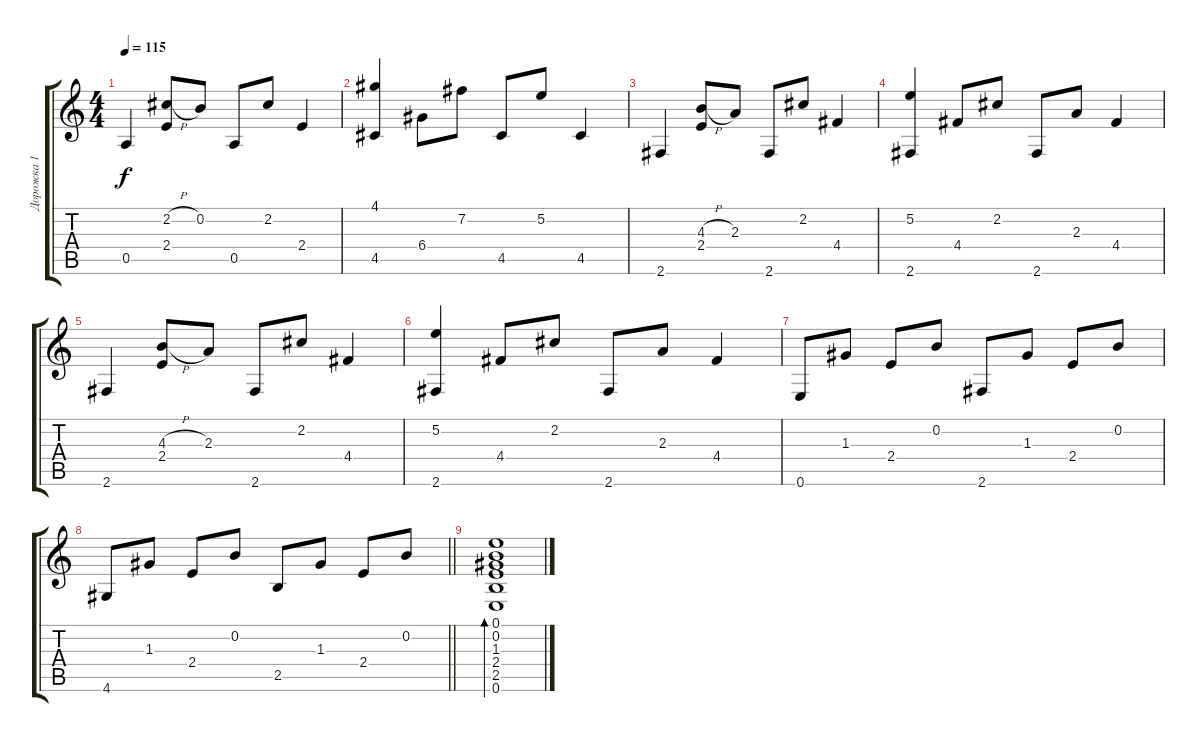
\track ("Дорожка 1" "Дорожка 1") {instrument acousticguitarnylon}
\staff {score tabs}
\tuning (E4 B3 G3 D3 A2 E2) {hide}
\ts (4 4)
\tempo 115
\clef g2
\ks c
0.5.4{dy f} (2.2{h} 2.4).8 0.2.8 0.5.8 2.2.8 2.4.4 |
(4.1 4.5).4 6.4.8 7.2.8 4.5.8 5.2.8 4.5.4 |
2.6.4 (4.3{h} 2.4).8 2.3.8 2.6.8 2.2.8 4.4.4 |
(5.2 2.6).4 4.4.8 2.2.8 2.6.8 2.3.8 4.4.4 |
2.6.4 (4.3{h} 2.4).8 2.3.8 2.6.8 2.2.8 4.4.4 |
(5.2 2.6).4 4.4.8 2.2.8 2.6.8 2.3.8 4.4.4 |
0.6.8 1.3.8 2.4.8 0.2.8 2.6.8 1.3.8 2.4.8 0.2.8 |
\barLineRight lightlight
4.6.8 1.3.8 2.4.8 0.2.8 2.5.8 1.3.8 2.4.8 0.2.8 |
(0.1 0.2 1.3 2.4 2.5 0.6).1{bd 60}
